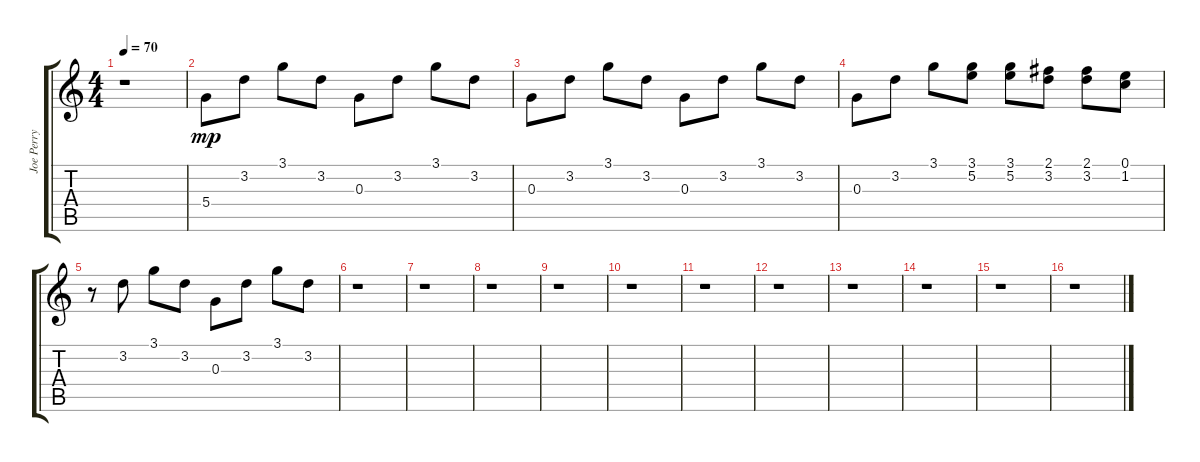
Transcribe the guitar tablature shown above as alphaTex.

\track ("Joe Perry (Solo)" "Joe Perry ") {instrument electricguitarmuted}
\staff {score tabs}
\tuning (E4 B3 G3 D3 A2 E2) {hide}
\ts (4 4)
\tempo 70
\clef g2
\ks c
r.1{dy mp instrument electricguitarmuted} |
5.4.8 3.2.8 3.1.8 3.2.8 0.3.8 3.2.8 3.1.8 3.2.8 |
0.3.8 3.2.8 3.1.8 3.2.8 0.3.8 3.2.8 3.1.8 3.2.8 |
0.3.8 3.2.8 3.1.8 (3.1 5.2).8 (3.1 5.2).8 (2.1 3.2).8 (2.1 3.2).8 (0.1 1.2).8 |
r.8 3.2.8 3.1.8 3.2.8 0.3.8 3.2.8 3.1.8 3.2.8 |
r.1 |
r.1 |
r.1 |
r.1 |
r.1 |
r.1 |
r.1 |
r.1 |
r.1 |
r.1 |
r.1
